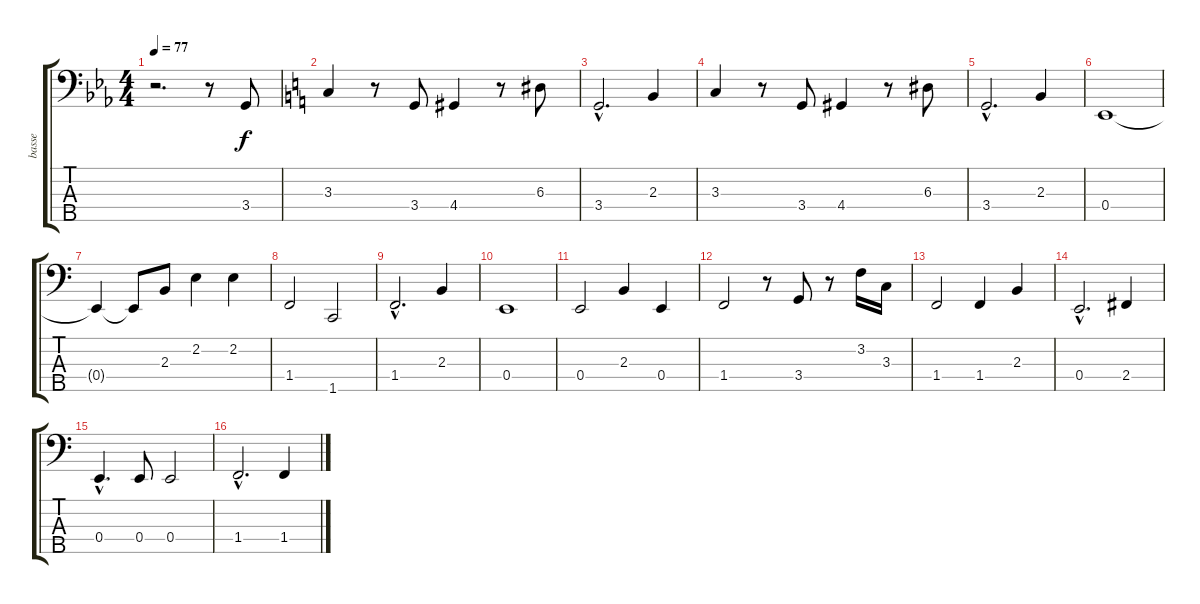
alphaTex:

\track ("basse" "basse") {instrument electricbassfinger}
\staff {score tabs}
\tuning (G2 D2 A1 E1 B0) {hide}
\ts (4 4)
\tempo 77
\clef f4
\ks cminor
r.2{d dy f} r.8 3.4.8 |
\ks c
3.3.4 r.8 3.4.8 4.4.4 r.8 6.3.8 |
3.4{hac}.2{d} 2.3.4 |
3.3.4 r.8 3.4.8 4.4.4 r.8 6.3.8 |
3.4{hac}.2{d} 2.3.4 |
0.4.1 |
0.4{t}.4 0.4{t}.8 2.3.8 2.2.4 2.2.4 |
1.4.2 1.5.2 |
1.4{hac}.2{d} 2.3.4 |
0.4.1 |
0.4.2 2.3.4 0.4.4 |
1.4.2 r.8 3.4.8 r.8 3.2.16 3.3.16 |
1.4.2 1.4.4 2.3.4 |
0.4{hac}.2{d} 2.4.4 |
0.4{hac}.4{d} 0.4.8 0.4.2 |
1.4{hac}.2{d} 1.4.4
